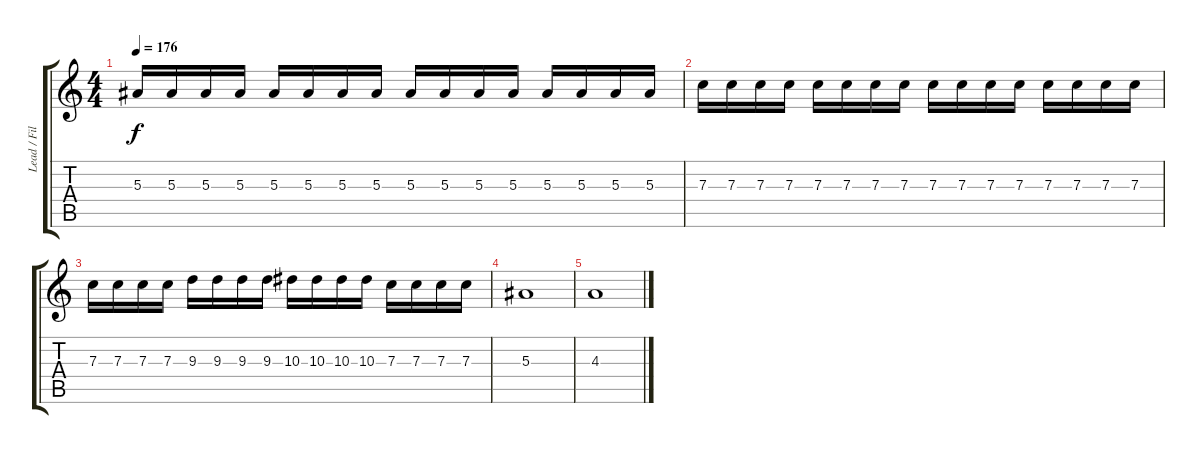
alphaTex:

\track ("Lead / Fills" "Lead / Fil") {instrument distortionguitar}
\staff {score tabs}
\tuning (D4 A3 F3 C3 G2 D2) {hide}
\ts (4 4)
\tempo 176
\clef g2
\ks c
5.3.16{dy f} 5.3.16 5.3.16 5.3.16 5.3.16 5.3.16 5.3.16 5.3.16 5.3.16 5.3.16 5.3.16 5.3.16 5.3.16 5.3.16 5.3.16 5.3.16 |
7.3.16 7.3.16 7.3.16 7.3.16 7.3.16 7.3.16 7.3.16 7.3.16 7.3.16 7.3.16 7.3.16 7.3.16 7.3.16 7.3.16 7.3.16 7.3.16 |
7.3.16 7.3.16 7.3.16 7.3.16 9.3.16 9.3.16 9.3.16 9.3.16 10.3.16 10.3.16 10.3.16 10.3.16 7.3.16 7.3.16 7.3.16 7.3.16 |
5.3.1 |
4.3.1
